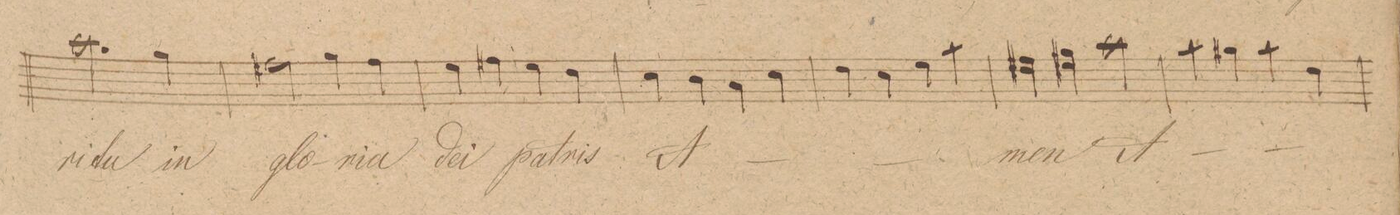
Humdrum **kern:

**kern	**text	**dynam
*I"Canto.	*	*
*clefC1	*	*
*k[f#c#g#]	*	*
*met(c|)	*	*
*M2/2	*	*
2.ff#\	-tu	.
4ee\	in	.
=243	=243	=243
2dd#X\	glo-	.
4ee\	-ri-	.
4dd#\	-a	.
=244	=244	=244
4cc#\	De-	.
4dd#X\	-i	.
4cc#\	pa-	.
4b\	-tris	.
=245	=245	=245
4a\	A-	.
4g#\	.	.
4f#\	.	.
4a\	.	.
=246	=246	=246
4b\	.	.
4a\	.	.
4cc#\	.	.
4ff#\	.	.
=247	=247	=247
4dd#X\	-men	.
4ee#X\	.	.
2ff#\	A-	.
=248	=248	=248
4ff#\	.	.
4ee#X\	.	.
4ff#\	.	.
4b\	.	.
=249	=249	=249
*-	*-	*-
